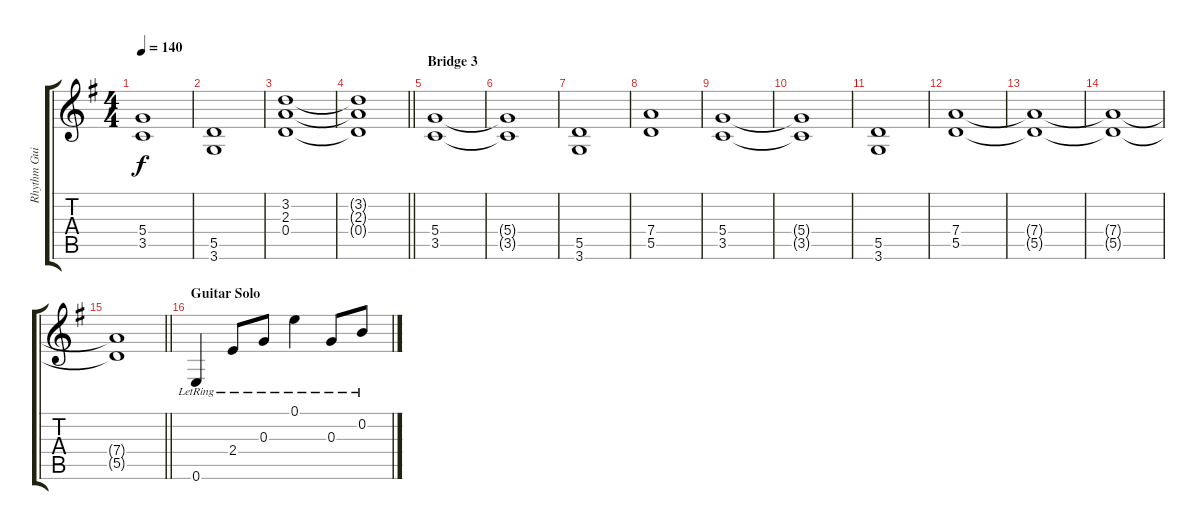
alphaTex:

\track ("Rhythm Guitar 1: Axel Rudi Pell" "Rhythm Gui") {instrument electricguitarclean}
\staff {score tabs}
\tuning (E4 B3 G3 D3 A2 E2) {hide}
\ts (4 4)
\tempo 140
\clef g2
\ks eminor
(5.4 3.5).1{dy f} |
(5.5 3.6).1 |
(3.2 2.3 0.4).1 |
\barLineRight lightlight
(3.2{t} 2.3{t} 0.4{t}).1 |
\section ("" "Bridge 3")
(5.4 3.5).1 |
(5.4{t} 3.5{t}).1 |
(5.5 3.6).1 |
(7.4 5.5).1 |
(5.4 3.5).1 |
(5.4{t} 3.5{t}).1 |
(5.5 3.6).1 |
(7.4 5.5).1 |
(7.4{t} 5.5{t}).1 |
(7.4{t} 5.5{t}).1 |
\barLineRight lightlight
(7.4{t} 5.5{t}).1 |
\section ("" "Guitar Solo")
0.6{lr}.4{instrument electricguitarclean} 2.4{lr}.8 0.3{lr}.8 0.1{lr}.4 0.3{lr}.8 0.2{lr}.8
